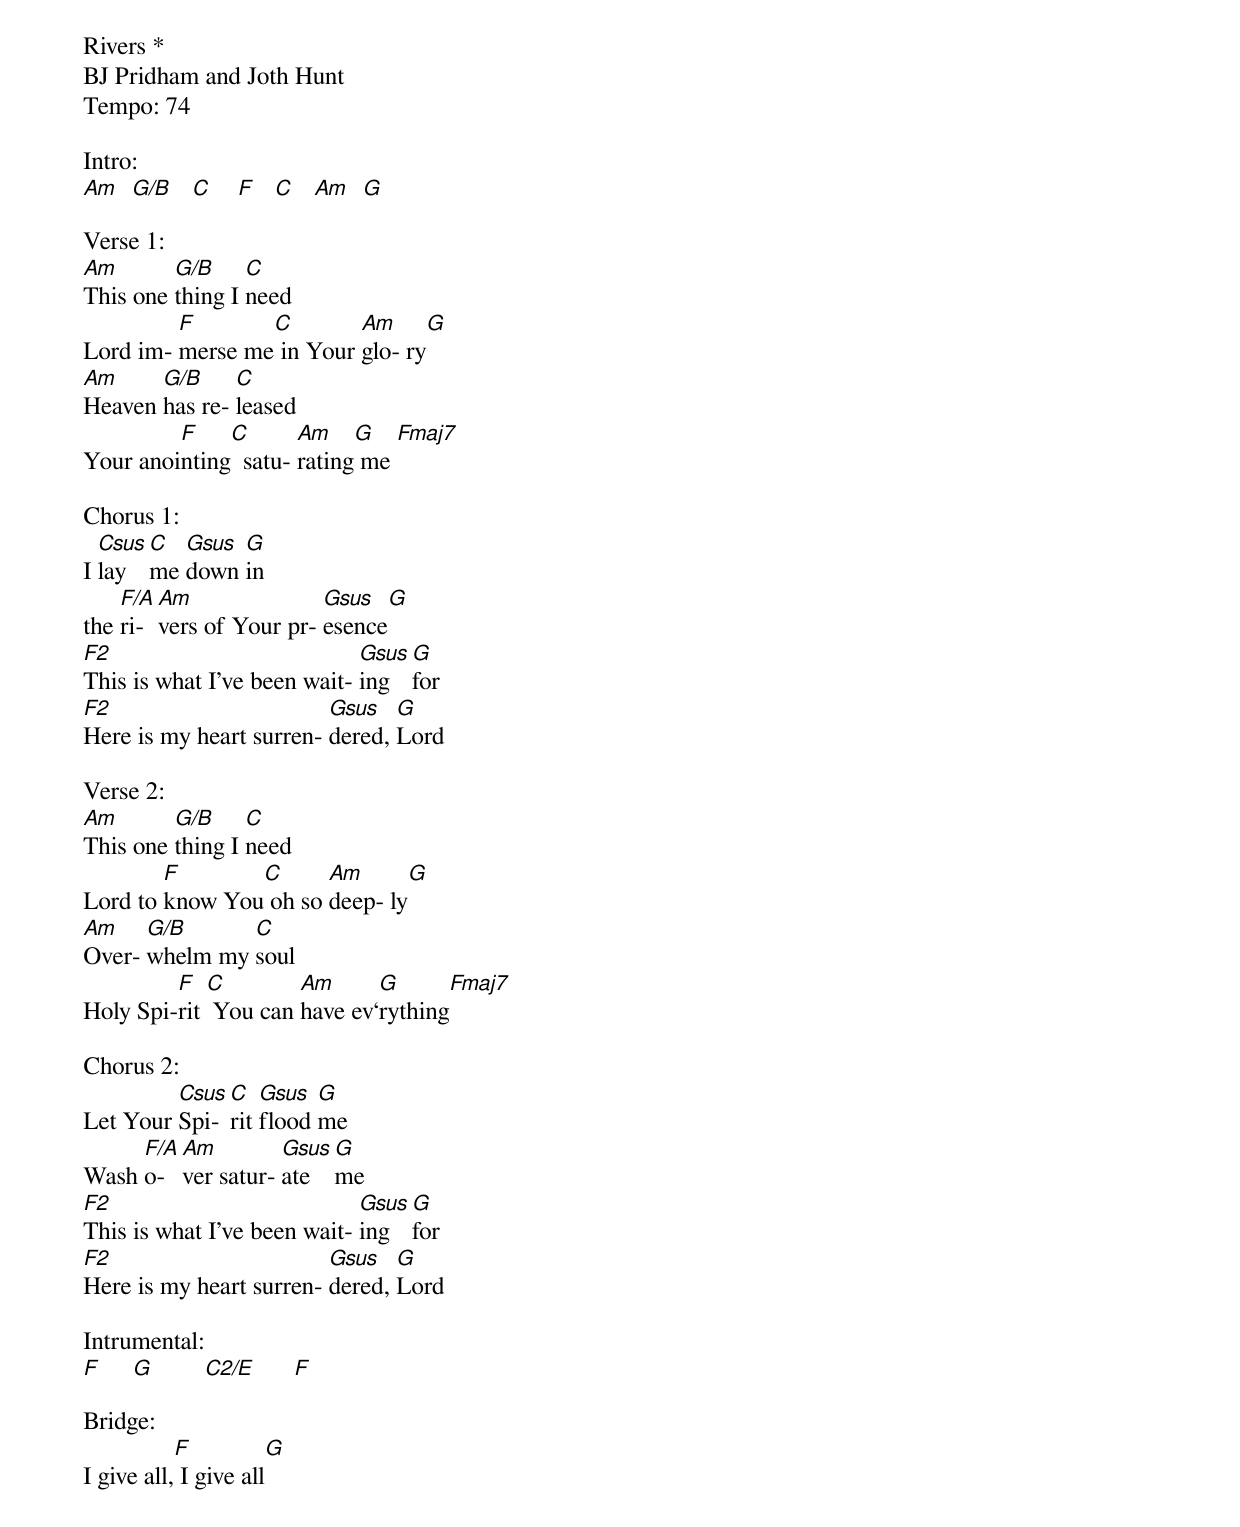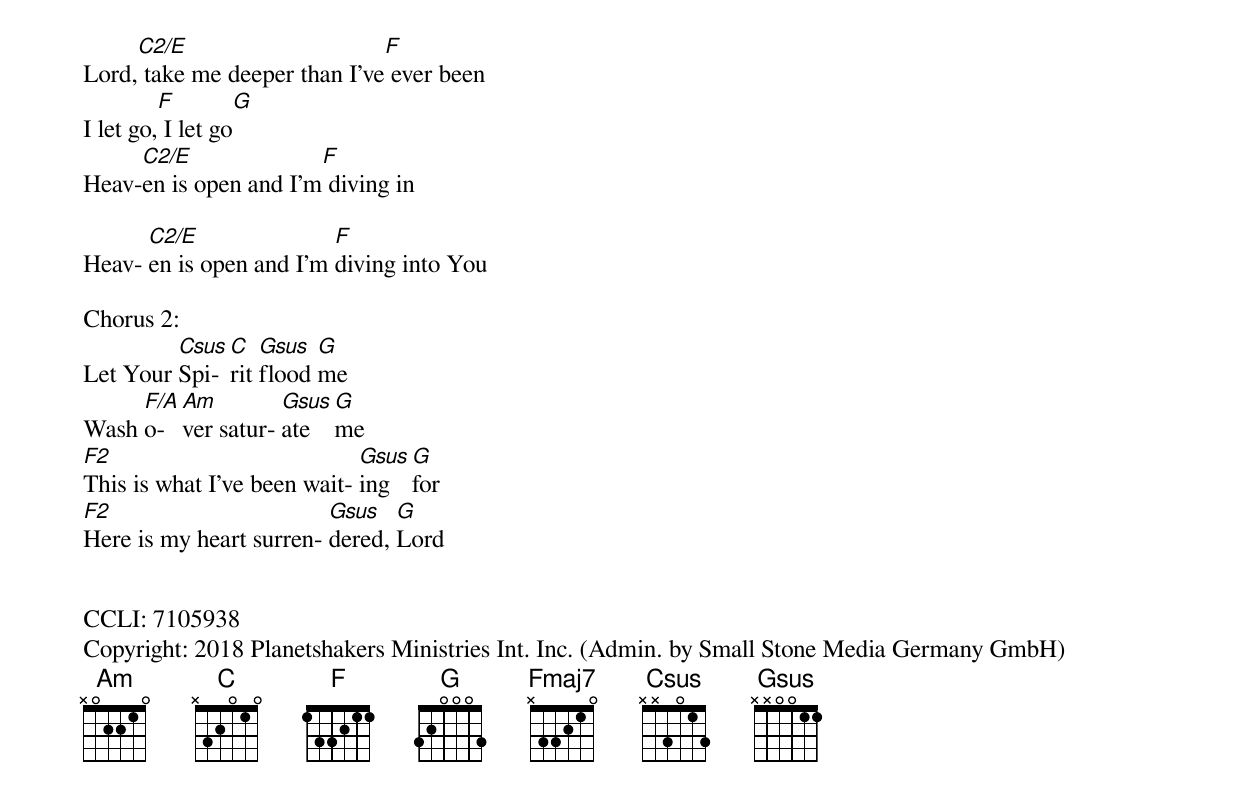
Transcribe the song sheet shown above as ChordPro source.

Rivers *
BJ Pridham and Joth Hunt
Tempo: 74

Intro:
[Am]  [G/B]   [C]    [F]   [C]   [Am]  [G]

Verse 1:
[Am]This one [G/B]thing I [C]need
Lord im- [F]merse me[C] in Your [Am]glo- ry[G]
[Am]Heaven [G/B]has re- [C]leased
Your anoi[F]nting[C]  satu- [Am]rating[G] me [Fmaj7]

Chorus 1:
I [Csus]lay [C]me [Gsus]down [G]in
the [F/A]ri- [Am]vers of Your pr- [Gsus]esence[G]
[F2]This is what I’ve been wait- [Gsus]ing [G]for
[F2]Here is my heart surren- [Gsus]dered, [G]Lord

Verse 2:
[Am]This one [G/B]thing I [C]need
Lord to [F]know You[C] oh so [Am]deep- ly[G]
[Am]Over- [G/B]whelm my [C]soul
Holy Spi-[F]rit [C] You can [Am]have ev‘[G]rything[Fmaj7]

Chorus 2:
Let Your [Csus]Spi- [C]rit [Gsus]flood [G]me
Wash [F/A]o- [Am]ver satur- [Gsus]ate [G]me
[F2]This is what I've been wait- [Gsus]ing [G]for
[F2]Here is my heart surren- [Gsus]dered, [G]Lord

Intrumental:
[F]     [G]        [C2/E]      [F]

Bridge:
I give all,[F] I give all[G]
Lord,[C2/E] take me deeper than I’ve[F] ever been
I let go,[F] I let go[G]
Heav-[C2/E]en is open and I’m[F] diving in

Heav- [C2/E]en is open and I’m [F]diving into You

Chorus 2:
Let Your [Csus]Spi- [C]rit [Gsus]flood [G]me
Wash [F/A]o- [Am]ver satur- [Gsus]ate [G]me
[F2]This is what I've been wait- [Gsus]ing [G]for
[F2]Here is my heart surren- [Gsus]dered, [G]Lord


CCLI: 7105938
Copyright: 2018 Planetshakers Ministries Int. Inc. (Admin. by Small Stone Media Germany GmbH)
